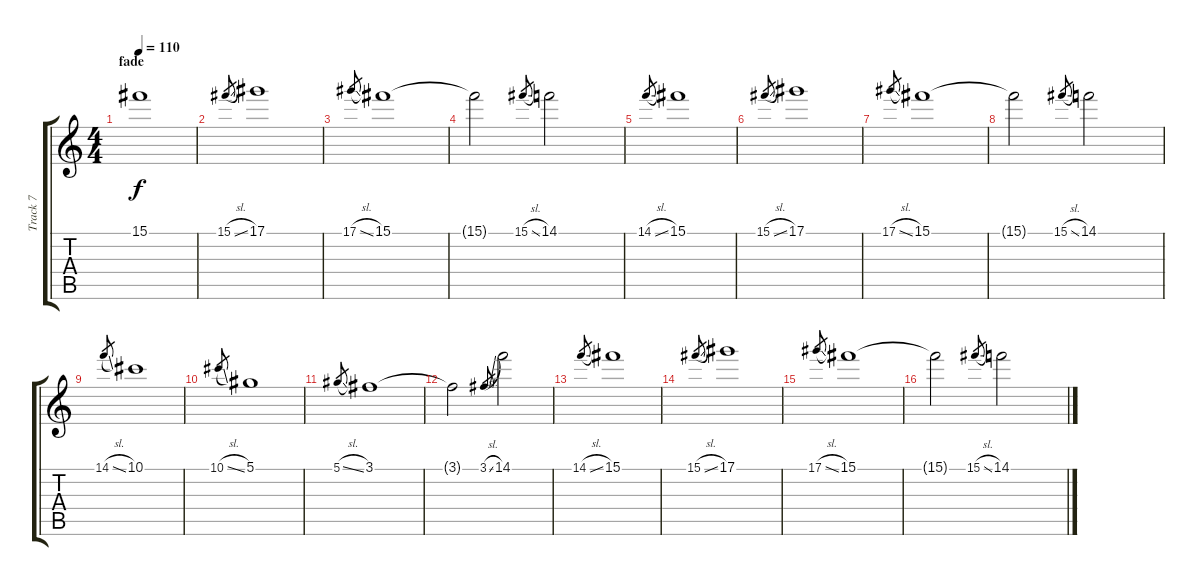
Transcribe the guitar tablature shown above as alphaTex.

\track ("Track 7" "Track 7") {instrument distortionguitar}
\staff {score tabs}
\tuning (Eb4 Bb3 Gb3 Db3 Ab2 Db2) {hide}
\ts (4 4)
\section ("" "fade")
\tempo 110
\clef g2
\ks c
15.1.1{dy f} |
15.1{sl}.8{gr} 17.1.1 |
17.1{sl}.8{gr} 15.1.1 |
15.1{t}.2 15.1{sl}.8{gr} 14.1.2 |
14.1{sl}.8{gr} 15.1.1 |
15.1{sl}.8{gr} 17.1.1 |
17.1{sl}.8{gr} 15.1.1 |
15.1{t}.2 15.1{sl}.8{gr} 14.1.2 |
14.1{sl}.8{gr} 10.1.1 |
10.1{sl}.8{gr} 5.1.1 |
5.1{sl}.8{gr} 3.1.1 |
3.1{t}.2 3.1{sl}.8{gr} 14.1.2 |
14.1{sl}.8{gr} 15.1.1 |
15.1{sl}.8{gr} 17.1.1 |
17.1{sl}.8{gr} 15.1.1 |
15.1{t}.2 15.1{sl}.8{gr} 14.1.2
